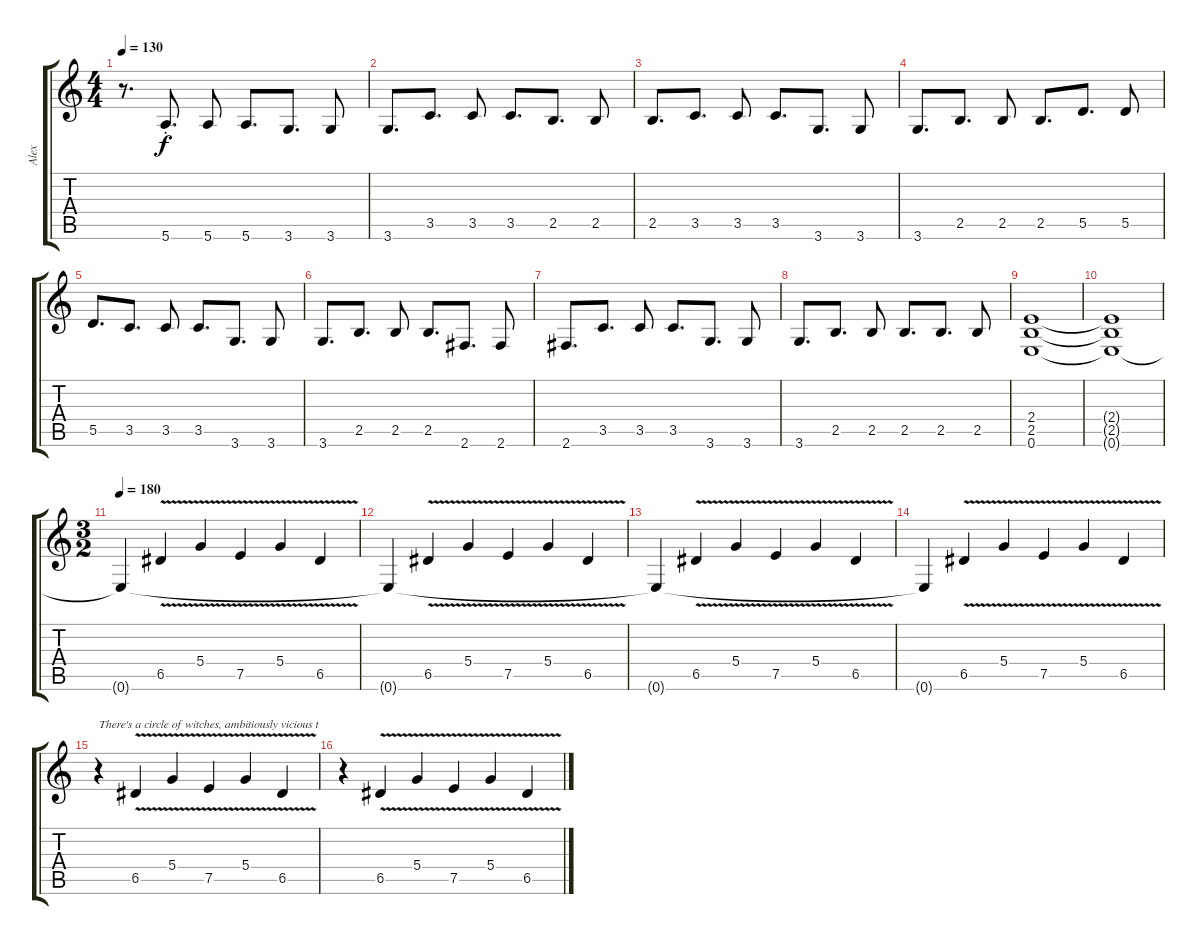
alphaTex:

\track ("Alex" "Alex") {instrument overdrivenguitar}
\staff {score tabs}
\tuning (E4 B3 G3 D3 A2 E2) {hide}
\ts (4 4)
\tempo 130
\clef g2
\ks c
r.8{d dy f} 5.6{st}.8{d} 5.6.8 5.6.8{d} 3.6.8{d} 3.6.8 |
3.6.8{d} 3.5.8{d} 3.5.8 3.5.8{d} 2.5.8{d} 2.5.8 |
2.5.8{d} 3.5.8{d} 3.5.8 3.5.8{d} 3.6.8{d} 3.6.8 |
3.6.8{d} 2.5.8{d} 2.5.8 2.5.8{d} 5.5.8{d} 5.5.8 |
5.5.8{d} 3.5.8{d} 3.5.8 3.5.8{d} 3.6.8{d} 3.6.8 |
3.6.8{d} 2.5.8{d} 2.5.8 2.5.8{d} 2.6.8{d} 2.6.8 |
2.6.8{d} 3.5.8{d} 3.5.8 3.5.8{d} 3.6.8{d} 3.6.8 |
3.6.8{d} 2.5.8{d} 2.5.8 2.5.8{d} 2.5.8{d} 2.5.8 |
(2.4 2.5 0.6).1 |
(2.4{t} 2.5{t} 0.6{t}).1 |
\ts (3 2)
\tempo 180
0.6{t}.4{volume 8 balance 16 instrument electricguitarclean} 6.5{v}.4 5.4{v}.4 7.5{v}.4 5.4{v}.4 6.5{v}.4 |
0.6{t}.4{volume 8 balance 13} 6.5{v}.4 5.4{v}.4 7.5{v}.4 5.4{v}.4 6.5{v}.4 |
0.6{t}.4{volume 9 balance 11} 6.5{v}.4 5.4{v}.4 7.5{v}.4 5.4{v}.4 6.5{v}.4 |
0.6{t}.4{volume 11 balance 10} 6.5{v}.4 5.4{v}.4 7.5{v}.4 5.4{v}.4 6.5{v}.4 |
r.4{txt "There's a circle of witches, ambitiously vicious t"} 6.5{v}.4 5.4{v}.4 7.5{v}.4 5.4{v}.4 6.5{v}.4 |
r.4 6.5{v}.4 5.4{v}.4 7.5{v}.4 5.4{v}.4 6.5{v}.4
